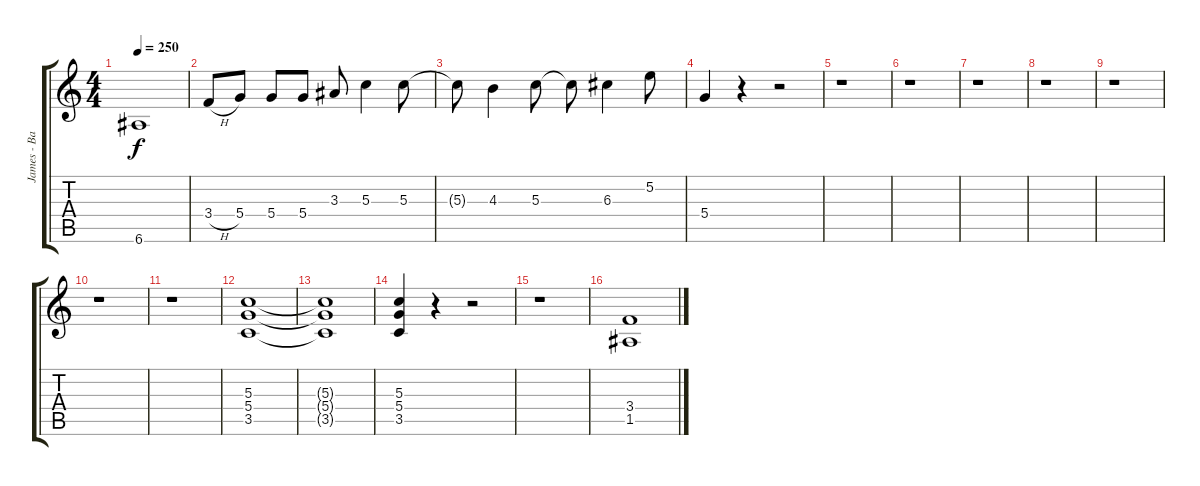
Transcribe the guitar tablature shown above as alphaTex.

\track ("James - Back Guitar" "James - Ba") {instrument overdrivenguitar}
\staff {score tabs}
\tuning (E4 B3 G3 D3 A2 E2) {hide}
\ts (4 4)
\tempo 250
\clef g2
\ks c
6.6{t}.1{dy f} |
3.4{h}.8 5.4.8 5.4.8 5.4.8 3.3.8 5.3.4 5.3.8 |
5.3{t}.8 4.3.4 5.3.8 5.3{t}.8 6.3.4 5.2.8 |
5.4.4 r.4 r.2 |
r.1 |
r.1 |
r.1 |
r.1 |
r.1 |
r.1 |
r.1 |
(5.3 5.4 3.5).1 |
(5.3{t} 5.4{t} 3.5{t}).1 |
(5.3 5.4 3.5).4 r.4 r.2 |
r.1 |
(3.4 1.5).1
